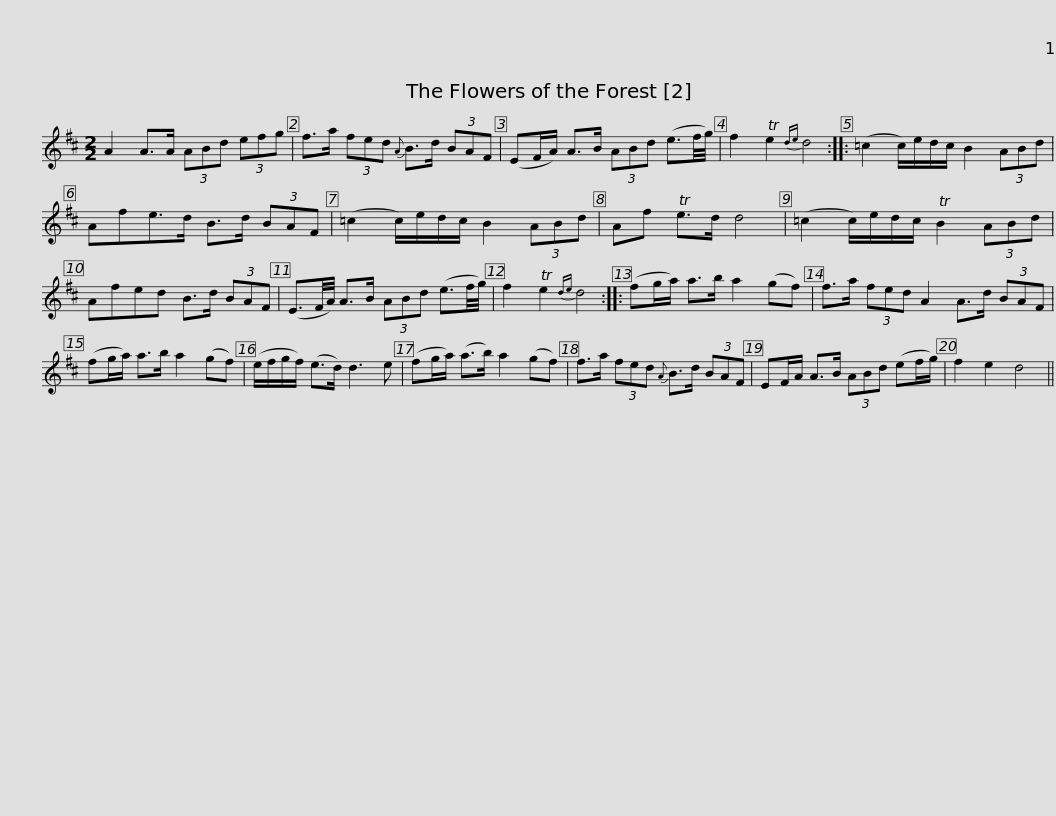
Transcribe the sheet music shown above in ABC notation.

X:1
L:1/8
M:2/2
I:linebreak $
K:D
V:1 treble
V:1
 A2 A>A (3ABd (3efg | f>a (3fed{A} B>d (3BAF | (EF/A/) A>B (3ABd (e3/2f/4g/4) | f2 Te2{de} d4 ::$ (=c2 c/)e/d/c/ B2 (3ABd | %5
 Afe>d B>d (3BAF | (=c2 c/)e/d/c/ B2 (3ABd | Af Te>d d4 | (=c2 c/)e/d/c/ TB2 (3ABd |$ Afed B>d (3BAF | %10
 (E3/2F/4A/4) A>B (3ABd (e3/2f/4g/4) | f2 Te2{de} d4 :: (fg/a/) a>b a2 (gf) |$ f>a (3fed A2 A>d (3BAF | (fg/a/) a>b a2 (gf) | %15
 (e/f/g/f/) (e>d) d3 e | (fg/a/) (a>b) a2 (gf) |$ f>a (3fed{A} B>d (3BAF | EF/A/ A>B (3ABd (ef/g/) | f2 e2 d4 || %20
